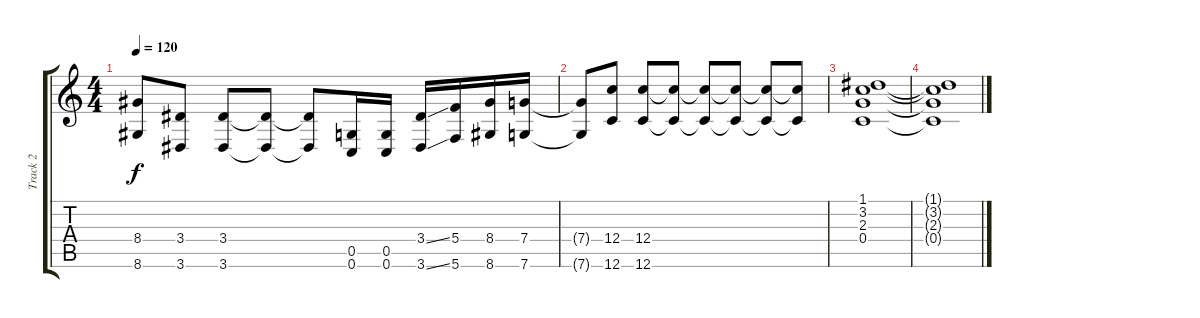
\track ("Track 2" "Track 2") {instrument distortionguitar}
\staff {score tabs}
\tuning (D4 A3 F3 C3 G2 C2) {hide}
\ts (4 4)
\tempo 120
\clef g2
\ks c
(8.4{t} 8.6{t}).8{dy f} (3.4 3.6).8 (3.4 3.6).8 (3.4{t} 3.6{t}).8 (3.4{t} 3.6{t}).8 (0.5 0.6).16 (0.5 0.6).16 (3.4{ss} 3.6{ss}).16 (5.4 5.6).16 (8.4 8.6).16 (7.4 7.6).16 |
(7.4{t} 7.6{t}).8 (12.4 12.6).8 (12.4 12.6).8 (12.4{t} 12.6{t}).8 (12.4{t} 12.6{t}).8 (12.4{t} 12.6{t}).8 (12.4{t} 12.6{t}).8 (12.4{t} 12.6{t}).8 |
(1.1 3.2 2.3 0.4).1{volume 10 instrument electricguitarclean} |
(1.1{t} 3.2{t} 2.3{t} 0.4{t}).1
